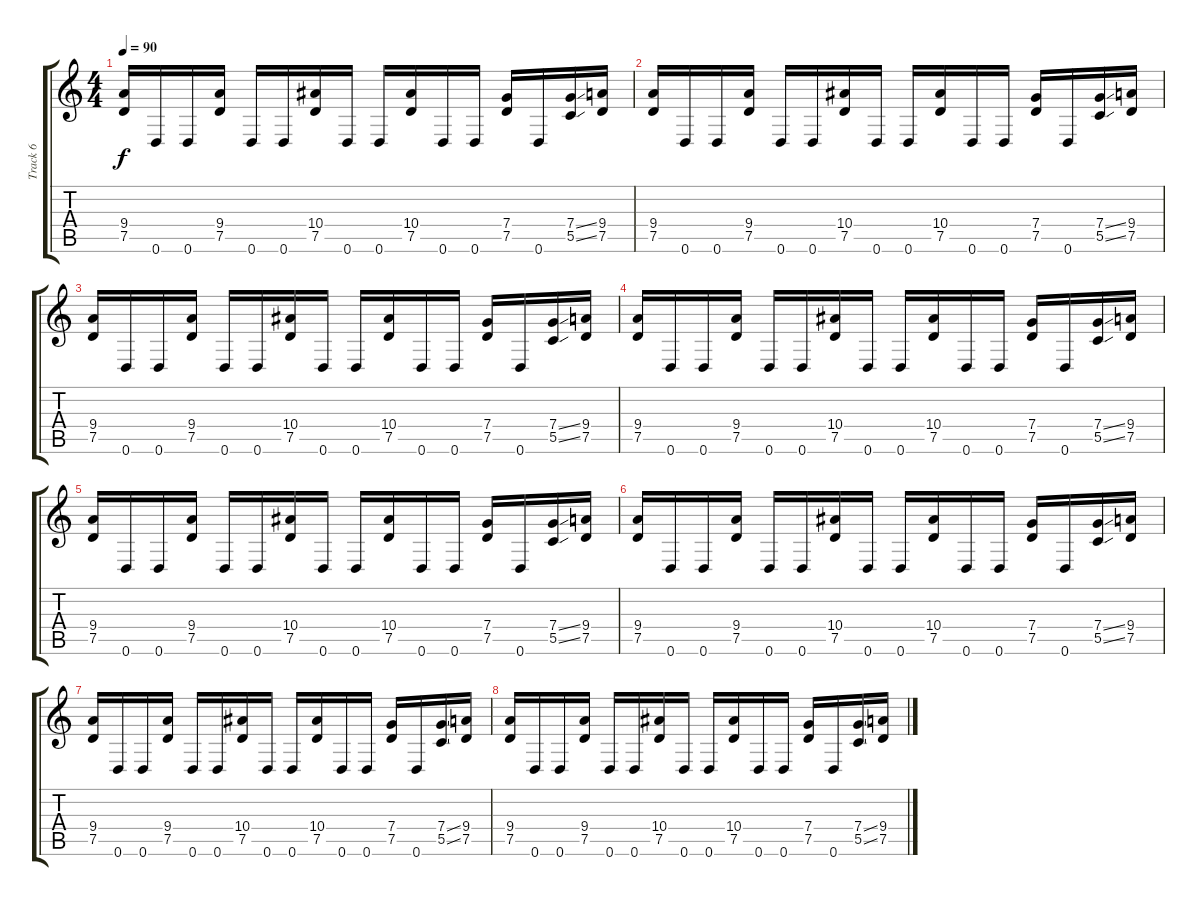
\track ("Track 6" "Track 6") {instrument distortionguitar}
\staff {score tabs}
\tuning (D4 A3 F3 C3 G2 D2) {hide}
\ts (4 4)
\tempo 90
\clef g2
\ks c
(9.4 7.5).16{dy f} 0.6.16 0.6.16 (9.4 7.5).16 0.6.16 0.6.16 (10.4 7.5).16 0.6.16 0.6.16 (10.4 7.5).16 0.6.16 0.6.16 (7.4 7.5).16 0.6.16 (7.4{ss} 5.5{ss}).16 (9.4 7.5).16 |
(9.4 7.5).16 0.6.16 0.6.16 (9.4 7.5).16 0.6.16 0.6.16 (10.4 7.5).16 0.6.16 0.6.16 (10.4 7.5).16 0.6.16 0.6.16 (7.4 7.5).16 0.6.16 (7.4{ss} 5.5{ss}).16 (9.4 7.5).16 |
(9.4 7.5).16 0.6.16 0.6.16 (9.4 7.5).16 0.6.16 0.6.16 (10.4 7.5).16 0.6.16 0.6.16 (10.4 7.5).16 0.6.16 0.6.16 (7.4 7.5).16 0.6.16 (7.4{ss} 5.5{ss}).16 (9.4 7.5).16 |
(9.4 7.5).16 0.6.16 0.6.16 (9.4 7.5).16 0.6.16 0.6.16 (10.4 7.5).16 0.6.16 0.6.16 (10.4 7.5).16 0.6.16 0.6.16 (7.4 7.5).16 0.6.16 (7.4{ss} 5.5{ss}).16 (9.4 7.5).16 |
(9.4 7.5).16 0.6.16 0.6.16 (9.4 7.5).16 0.6.16 0.6.16 (10.4 7.5).16 0.6.16 0.6.16 (10.4 7.5).16 0.6.16 0.6.16 (7.4 7.5).16 0.6.16 (7.4{ss} 5.5{ss}).16 (9.4 7.5).16 |
(9.4 7.5).16 0.6.16 0.6.16 (9.4 7.5).16 0.6.16 0.6.16 (10.4 7.5).16 0.6.16 0.6.16 (10.4 7.5).16 0.6.16 0.6.16 (7.4 7.5).16 0.6.16 (7.4{ss} 5.5{ss}).16 (9.4 7.5).16 |
(9.4 7.5).16 0.6.16 0.6.16 (9.4 7.5).16 0.6.16 0.6.16 (10.4 7.5).16 0.6.16 0.6.16 (10.4 7.5).16 0.6.16 0.6.16 (7.4 7.5).16 0.6.16 (7.4{ss} 5.5{ss}).16 (9.4 7.5).16 |
(9.4 7.5).16 0.6.16 0.6.16 (9.4 7.5).16 0.6.16 0.6.16 (10.4 7.5).16 0.6.16 0.6.16 (10.4 7.5).16 0.6.16 0.6.16 (7.4 7.5).16 0.6.16 (7.4{ss} 5.5{ss}).16 (9.4 7.5).16
